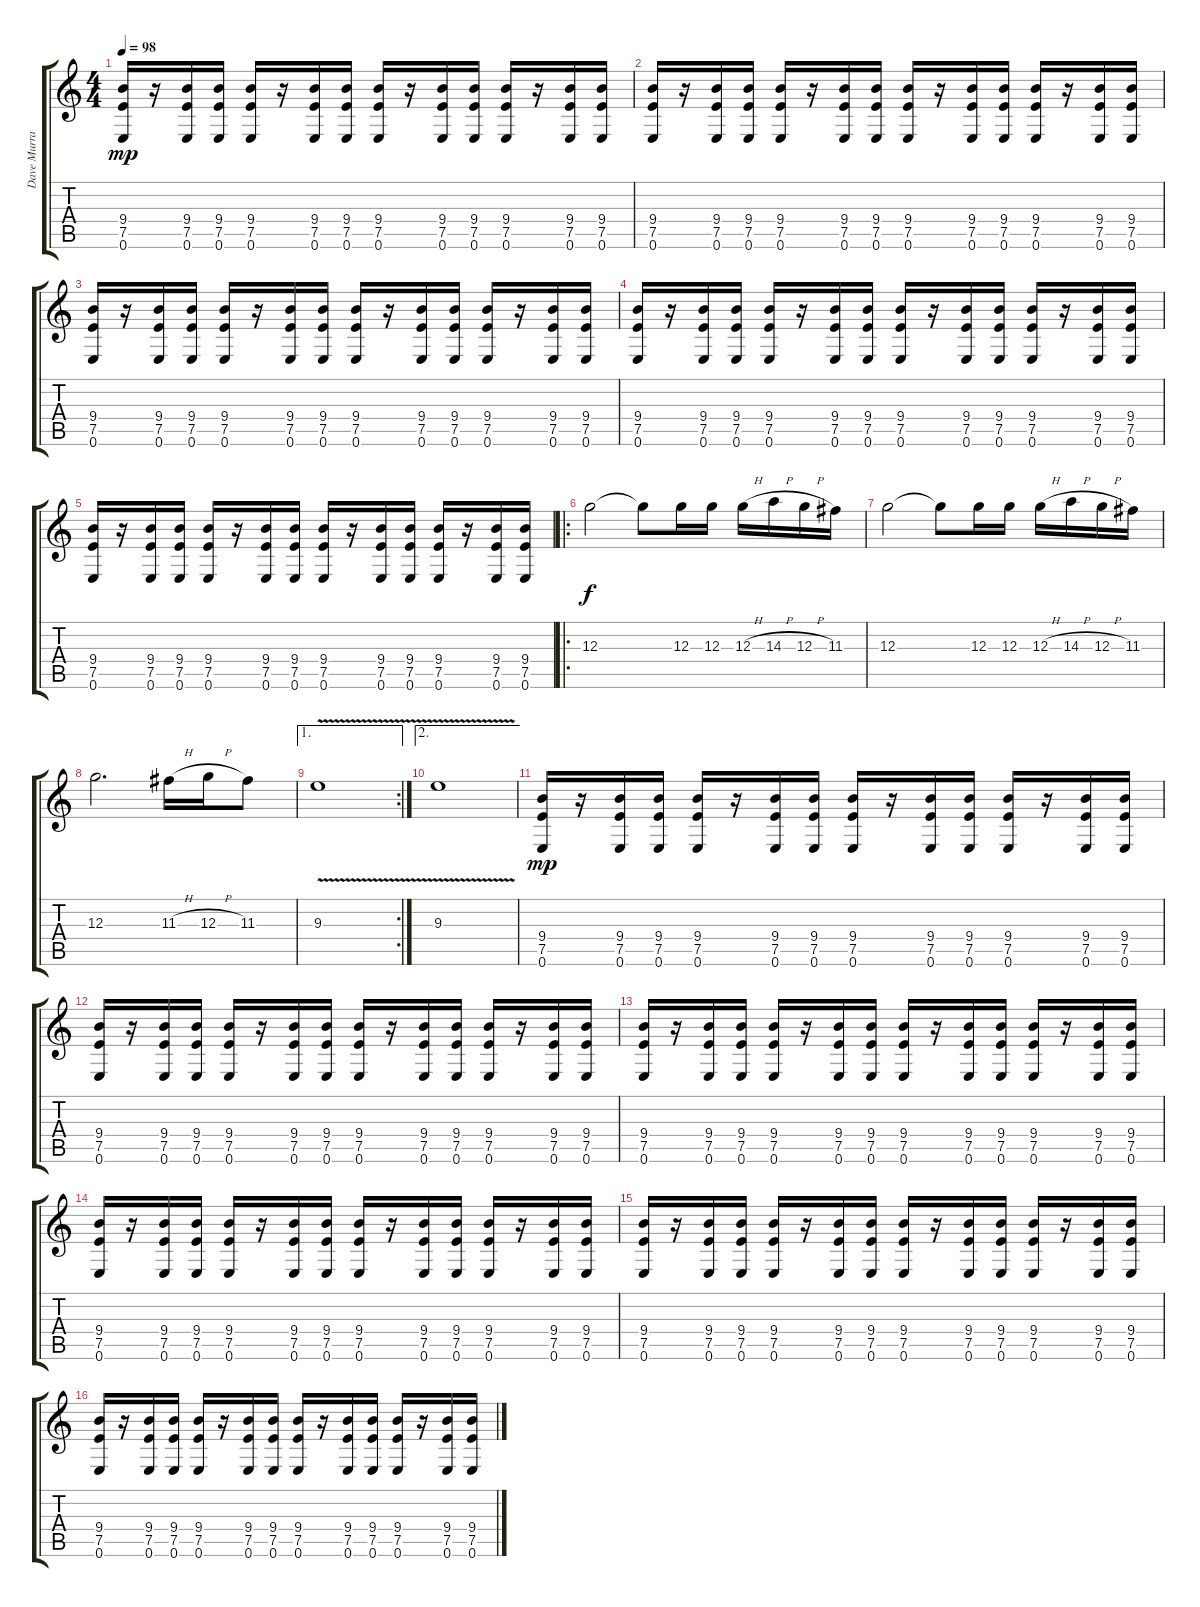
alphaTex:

\track ("Dave Murray" "Dave Murra") {instrument distortionguitar}
\staff {score tabs}
\tuning (E4 B3 G3 D3 A2 E2) {hide}
\ts (4 4)
\tempo 98
\clef g2
\ks c
(9.4 7.5 0.6).16{dy mp} r.16 (9.4 7.5 0.6).16 (9.4 7.5 0.6).16 (9.4 7.5 0.6).16 r.16 (9.4 7.5 0.6).16 (9.4 7.5 0.6).16 (9.4 7.5 0.6).16 r.16 (9.4 7.5 0.6).16 (9.4 7.5 0.6).16 (9.4 7.5 0.6).16 r.16 (9.4 7.5 0.6).16 (9.4 7.5 0.6).16 |
(9.4 7.5 0.6).16 r.16 (9.4 7.5 0.6).16 (9.4 7.5 0.6).16 (9.4 7.5 0.6).16 r.16 (9.4 7.5 0.6).16 (9.4 7.5 0.6).16 (9.4 7.5 0.6).16 r.16 (9.4 7.5 0.6).16 (9.4 7.5 0.6).16 (9.4 7.5 0.6).16 r.16 (9.4 7.5 0.6).16 (9.4 7.5 0.6).16 |
(9.4 7.5 0.6).16 r.16 (9.4 7.5 0.6).16 (9.4 7.5 0.6).16 (9.4 7.5 0.6).16 r.16 (9.4 7.5 0.6).16 (9.4 7.5 0.6).16 (9.4 7.5 0.6).16 r.16 (9.4 7.5 0.6).16 (9.4 7.5 0.6).16 (9.4 7.5 0.6).16 r.16 (9.4 7.5 0.6).16 (9.4 7.5 0.6).16 |
(9.4 7.5 0.6).16 r.16 (9.4 7.5 0.6).16 (9.4 7.5 0.6).16 (9.4 7.5 0.6).16 r.16 (9.4 7.5 0.6).16 (9.4 7.5 0.6).16 (9.4 7.5 0.6).16 r.16 (9.4 7.5 0.6).16 (9.4 7.5 0.6).16 (9.4 7.5 0.6).16 r.16 (9.4 7.5 0.6).16 (9.4 7.5 0.6).16 |
(9.4 7.5 0.6).16 r.16 (9.4 7.5 0.6).16 (9.4 7.5 0.6).16 (9.4 7.5 0.6).16 r.16 (9.4 7.5 0.6).16 (9.4 7.5 0.6).16 (9.4 7.5 0.6).16 r.16 (9.4 7.5 0.6).16 (9.4 7.5 0.6).16 (9.4 7.5 0.6).16 r.16 (9.4 7.5 0.6).16 (9.4 7.5 0.6).16 |
\ro
12.3.2{dy f volume 11} 12.3{t}.8 12.3.16 12.3.16 12.3{h}.16 14.3{h}.16 12.3{h}.16 11.3.16 |
12.3.2 12.3{t}.8 12.3.16 12.3.16 12.3{h}.16 14.3{h}.16 12.3{h}.16 11.3.16 |
12.3.2{d} 11.3{h}.16 12.3{h}.16 11.3.8 |
\ae 1
\rc 2
9.3{v}.1 |
\ae 2
9.3{v}.1 |
(9.4 7.5 0.6).16{dy mp} r.16 (9.4 7.5 0.6).16 (9.4 7.5 0.6).16 (9.4 7.5 0.6).16 r.16 (9.4 7.5 0.6).16 (9.4 7.5 0.6).16 (9.4 7.5 0.6).16 r.16 (9.4 7.5 0.6).16 (9.4 7.5 0.6).16 (9.4 7.5 0.6).16 r.16 (9.4 7.5 0.6).16 (9.4 7.5 0.6).16 |
(9.4 7.5 0.6).16 r.16 (9.4 7.5 0.6).16 (9.4 7.5 0.6).16 (9.4 7.5 0.6).16 r.16 (9.4 7.5 0.6).16 (9.4 7.5 0.6).16 (9.4 7.5 0.6).16 r.16 (9.4 7.5 0.6).16 (9.4 7.5 0.6).16 (9.4 7.5 0.6).16 r.16 (9.4 7.5 0.6).16 (9.4 7.5 0.6).16 |
(9.4 7.5 0.6).16 r.16 (9.4 7.5 0.6).16 (9.4 7.5 0.6).16 (9.4 7.5 0.6).16 r.16 (9.4 7.5 0.6).16 (9.4 7.5 0.6).16 (9.4 7.5 0.6).16 r.16 (9.4 7.5 0.6).16 (9.4 7.5 0.6).16 (9.4 7.5 0.6).16 r.16 (9.4 7.5 0.6).16 (9.4 7.5 0.6).16 |
(9.4 7.5 0.6).16 r.16 (9.4 7.5 0.6).16 (9.4 7.5 0.6).16 (9.4 7.5 0.6).16 r.16 (9.4 7.5 0.6).16 (9.4 7.5 0.6).16 (9.4 7.5 0.6).16 r.16 (9.4 7.5 0.6).16 (9.4 7.5 0.6).16 (9.4 7.5 0.6).16 r.16 (9.4 7.5 0.6).16 (9.4 7.5 0.6).16 |
(9.4 7.5 0.6).16 r.16 (9.4 7.5 0.6).16 (9.4 7.5 0.6).16 (9.4 7.5 0.6).16 r.16 (9.4 7.5 0.6).16 (9.4 7.5 0.6).16 (9.4 7.5 0.6).16 r.16 (9.4 7.5 0.6).16 (9.4 7.5 0.6).16 (9.4 7.5 0.6).16 r.16 (9.4 7.5 0.6).16 (9.4 7.5 0.6).16 |
(9.4 7.5 0.6).16 r.16 (9.4 7.5 0.6).16 (9.4 7.5 0.6).16 (9.4 7.5 0.6).16 r.16 (9.4 7.5 0.6).16 (9.4 7.5 0.6).16 (9.4 7.5 0.6).16 r.16 (9.4 7.5 0.6).16 (9.4 7.5 0.6).16 (9.4 7.5 0.6).16 r.16 (9.4 7.5 0.6).16 (9.4 7.5 0.6).16
